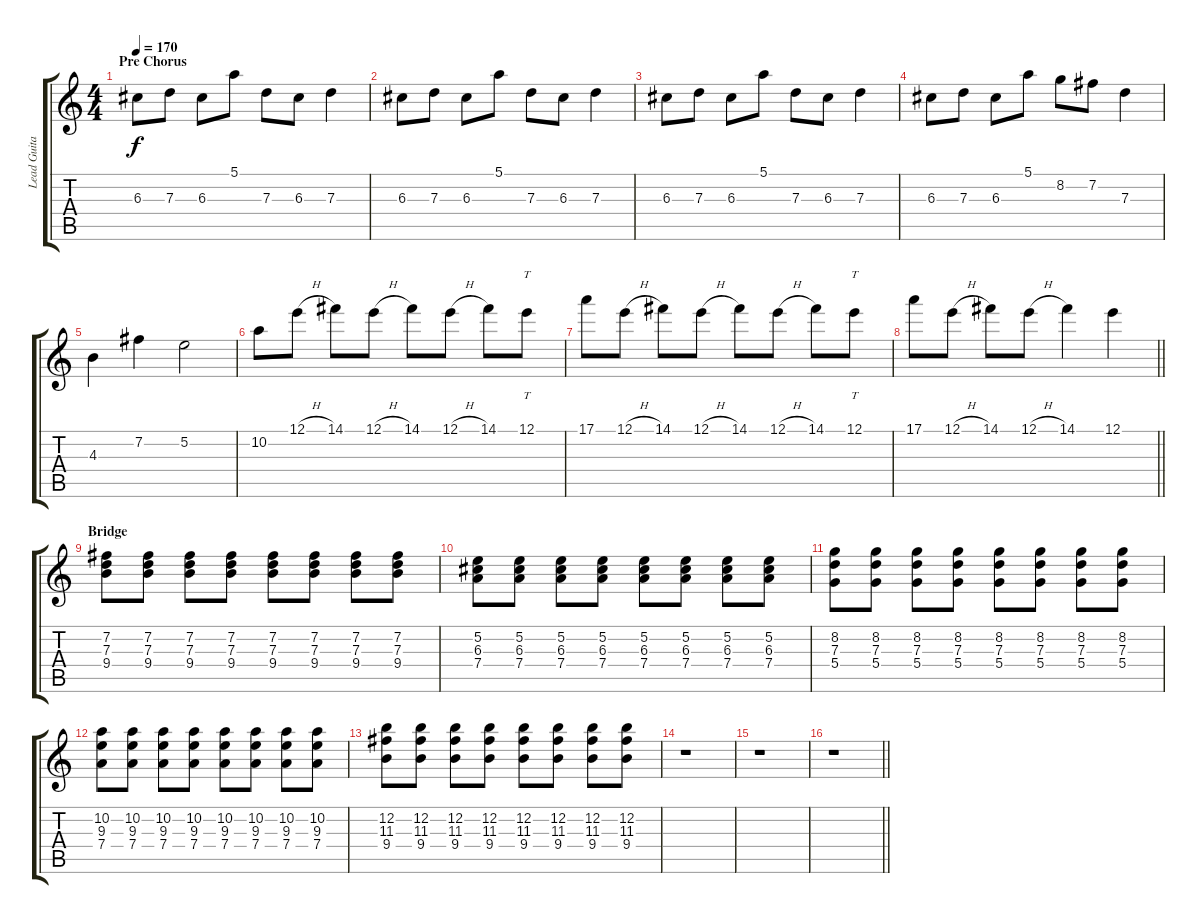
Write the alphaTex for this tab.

\track ("Lead Guitar" "Lead Guita") {instrument distortionguitar}
\staff {score tabs}
\tuning (E4 B3 G3 D3 A2 E2) {hide}
\ts (4 4)
\section ("" "Pre Chorus")
\tempo 170
\clef g2
\ks c
6.3.8{dy f} 7.3.8 6.3.8 5.1.8 7.3.8 6.3.8 7.3.4 |
6.3.8 7.3.8 6.3.8 5.1.8 7.3.8 6.3.8 7.3.4 |
6.3.8 7.3.8 6.3.8 5.1.8 7.3.8 6.3.8 7.3.4 |
6.3.8 7.3.8 6.3.8 5.1.8 8.2.8 7.2.8 7.3.4 |
4.3.4 7.2.4 5.2.2 |
10.2.8 12.1{h}.8 14.1.8 12.1{h}.8 14.1.8 12.1{h}.8 14.1.8 12.1.8{tt} |
17.1.8 12.1{h}.8 14.1.8 12.1{h}.8 14.1.8 12.1{h}.8 14.1.8 12.1.8{tt} |
\barLineRight lightlight
17.1.8 12.1{h}.8 14.1.8 12.1{h}.8 14.1.4 12.1.4 |
\section ("" "Bridge")
(7.2 7.3 9.4).8 (7.2 7.3 9.4).8 (7.2 7.3 9.4).8 (7.2 7.3 9.4).8 (7.2 7.3 9.4).8 (7.2 7.3 9.4).8 (7.2 7.3 9.4).8 (7.2 7.3 9.4).8 |
(5.2 6.3 7.4).8 (5.2 6.3 7.4).8 (5.2 6.3 7.4).8 (5.2 6.3 7.4).8 (5.2 6.3 7.4).8 (5.2 6.3 7.4).8 (5.2 6.3 7.4).8 (5.2 6.3 7.4).8 |
(8.2 7.3 5.4).8 (8.2 7.3 5.4).8 (8.2 7.3 5.4).8 (8.2 7.3 5.4).8 (8.2 7.3 5.4).8 (8.2 7.3 5.4).8 (8.2 7.3 5.4).8 (8.2 7.3 5.4).8 |
(10.2 9.3 7.4).8 (10.2 9.3 7.4).8 (10.2 9.3 7.4).8 (10.2 9.3 7.4).8 (10.2 9.3 7.4).8 (10.2 9.3 7.4).8 (10.2 9.3 7.4).8 (10.2 9.3 7.4).8 |
(12.2 11.3 9.4).8 (12.2 11.3 9.4).8 (12.2 11.3 9.4).8 (12.2 11.3 9.4).8 (12.2 11.3 9.4).8 (12.2 11.3 9.4).8 (12.2 11.3 9.4).8 (12.2 11.3 9.4).8 |
r.1 |
r.1 |
\barLineRight lightlight
r.1
